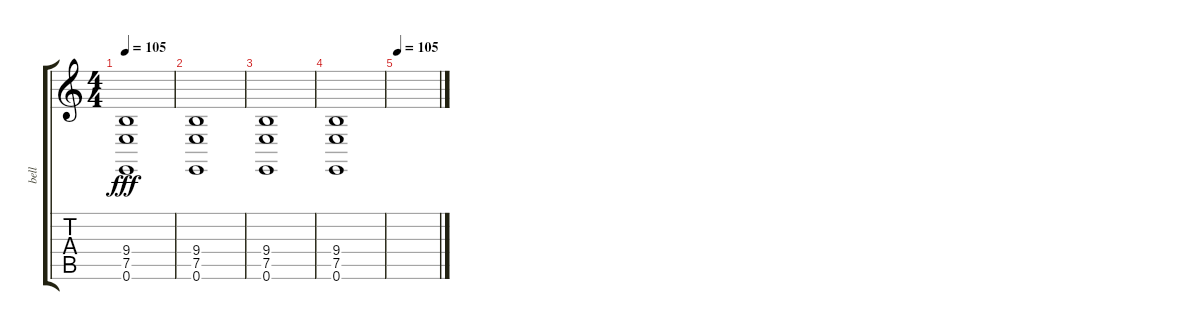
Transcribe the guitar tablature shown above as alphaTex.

\track ("bell" "bell") {instrument tubularbells}
\staff {score tabs}
\tuning (E4 B3 G3 D3 A2 E2) {hide}
\ts (4 4)
\tempo 105
\clef g2
\ks c
(9.4 7.5 0.6).1{dy fff} |
(9.4 7.5 0.6).1 |
(9.4 7.5 0.6).1 |
(9.4 7.5 0.6).1 |
\tempo 105
